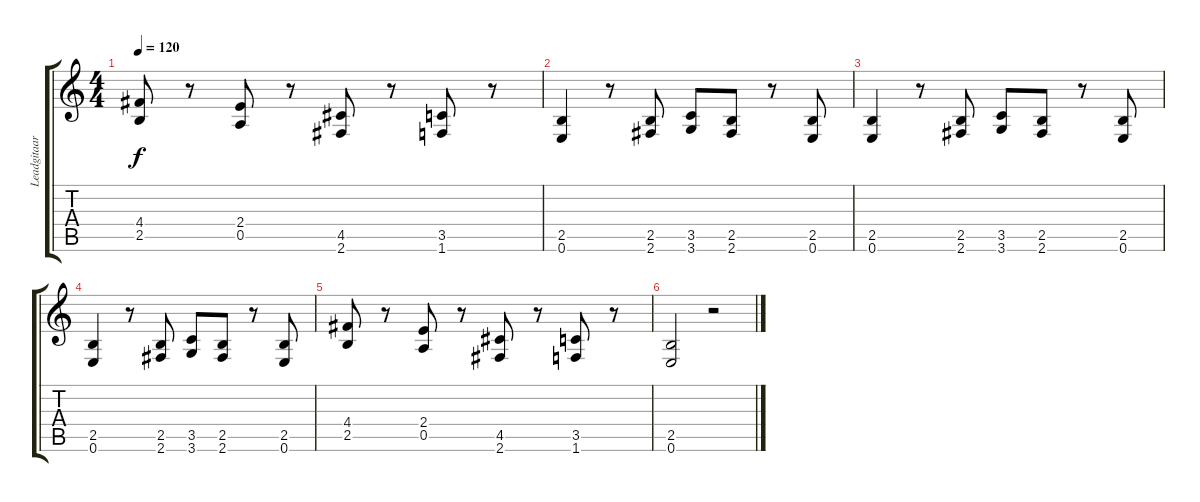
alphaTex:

\track ("Leadgitaar" "Leadgitaar") {instrument overdrivenguitar}
\staff {score tabs}
\tuning (E4 B3 G3 D3 A2 E2) {hide}
\ts (4 4)
\tempo 120
\clef g2
\ks c
(4.4 2.5).8{dy f} r.8 (2.4 0.5).8 r.8 (4.5 2.6).8 r.8 (3.5 1.6).8 r.8 |
(2.5 0.6).4 r.8 (2.5 2.6).8 (3.5 3.6).8 (2.5 2.6).8 r.8 (2.5 0.6).8 |
(2.5 0.6).4 r.8 (2.5 2.6).8 (3.5 3.6).8 (2.5 2.6).8 r.8 (2.5 0.6).8 |
(2.5 0.6).4 r.8 (2.5 2.6).8 (3.5 3.6).8 (2.5 2.6).8 r.8 (2.5 0.6).8 |
(4.4 2.5).8 r.8 (2.4 0.5).8 r.8 (4.5 2.6).8 r.8 (3.5 1.6).8 r.8 |
(2.5 0.6).2 r.2
